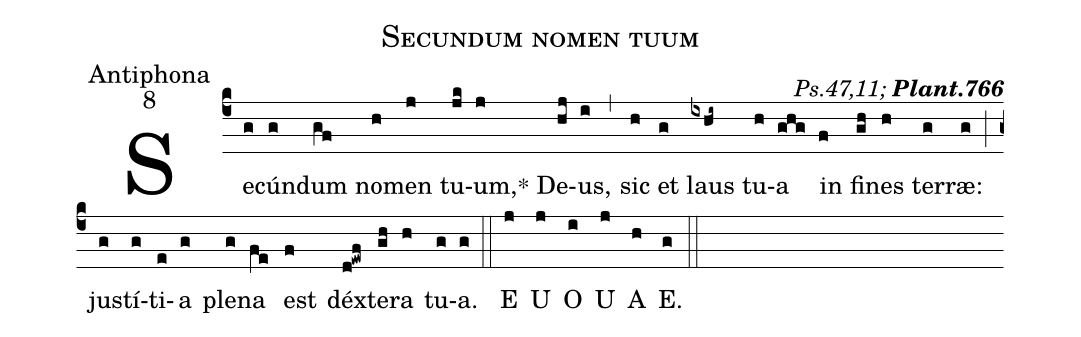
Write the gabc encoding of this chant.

name:Secundum nomen tuum;
office-part:Antiphona;
mode:8;
commentary:{\itshape\mdseries Ps.47,11;\/} {\bfseries Plant.766};
%%
(c4) Se(g)cún(g)dum(gf) no(h)men(j) tu(jk)um,<sp>*</sp>(j) De(hj)us,(i) (,)
sic(h) et(g) laus(ixhi~) tu(h)a(ghg) in(f) fi(gh)nes(h) ter(g)ræ:(g) (;)
ju(g)stí(g)ti(e)a(g) ple(g)na(fe) est(f) déx(d!ewf)te(gh)ra(h) tu(g)a.(g) (::)
<eu>  E(j) U(j) O(i) U(j) A(h) E.(g) </eu> (::)
